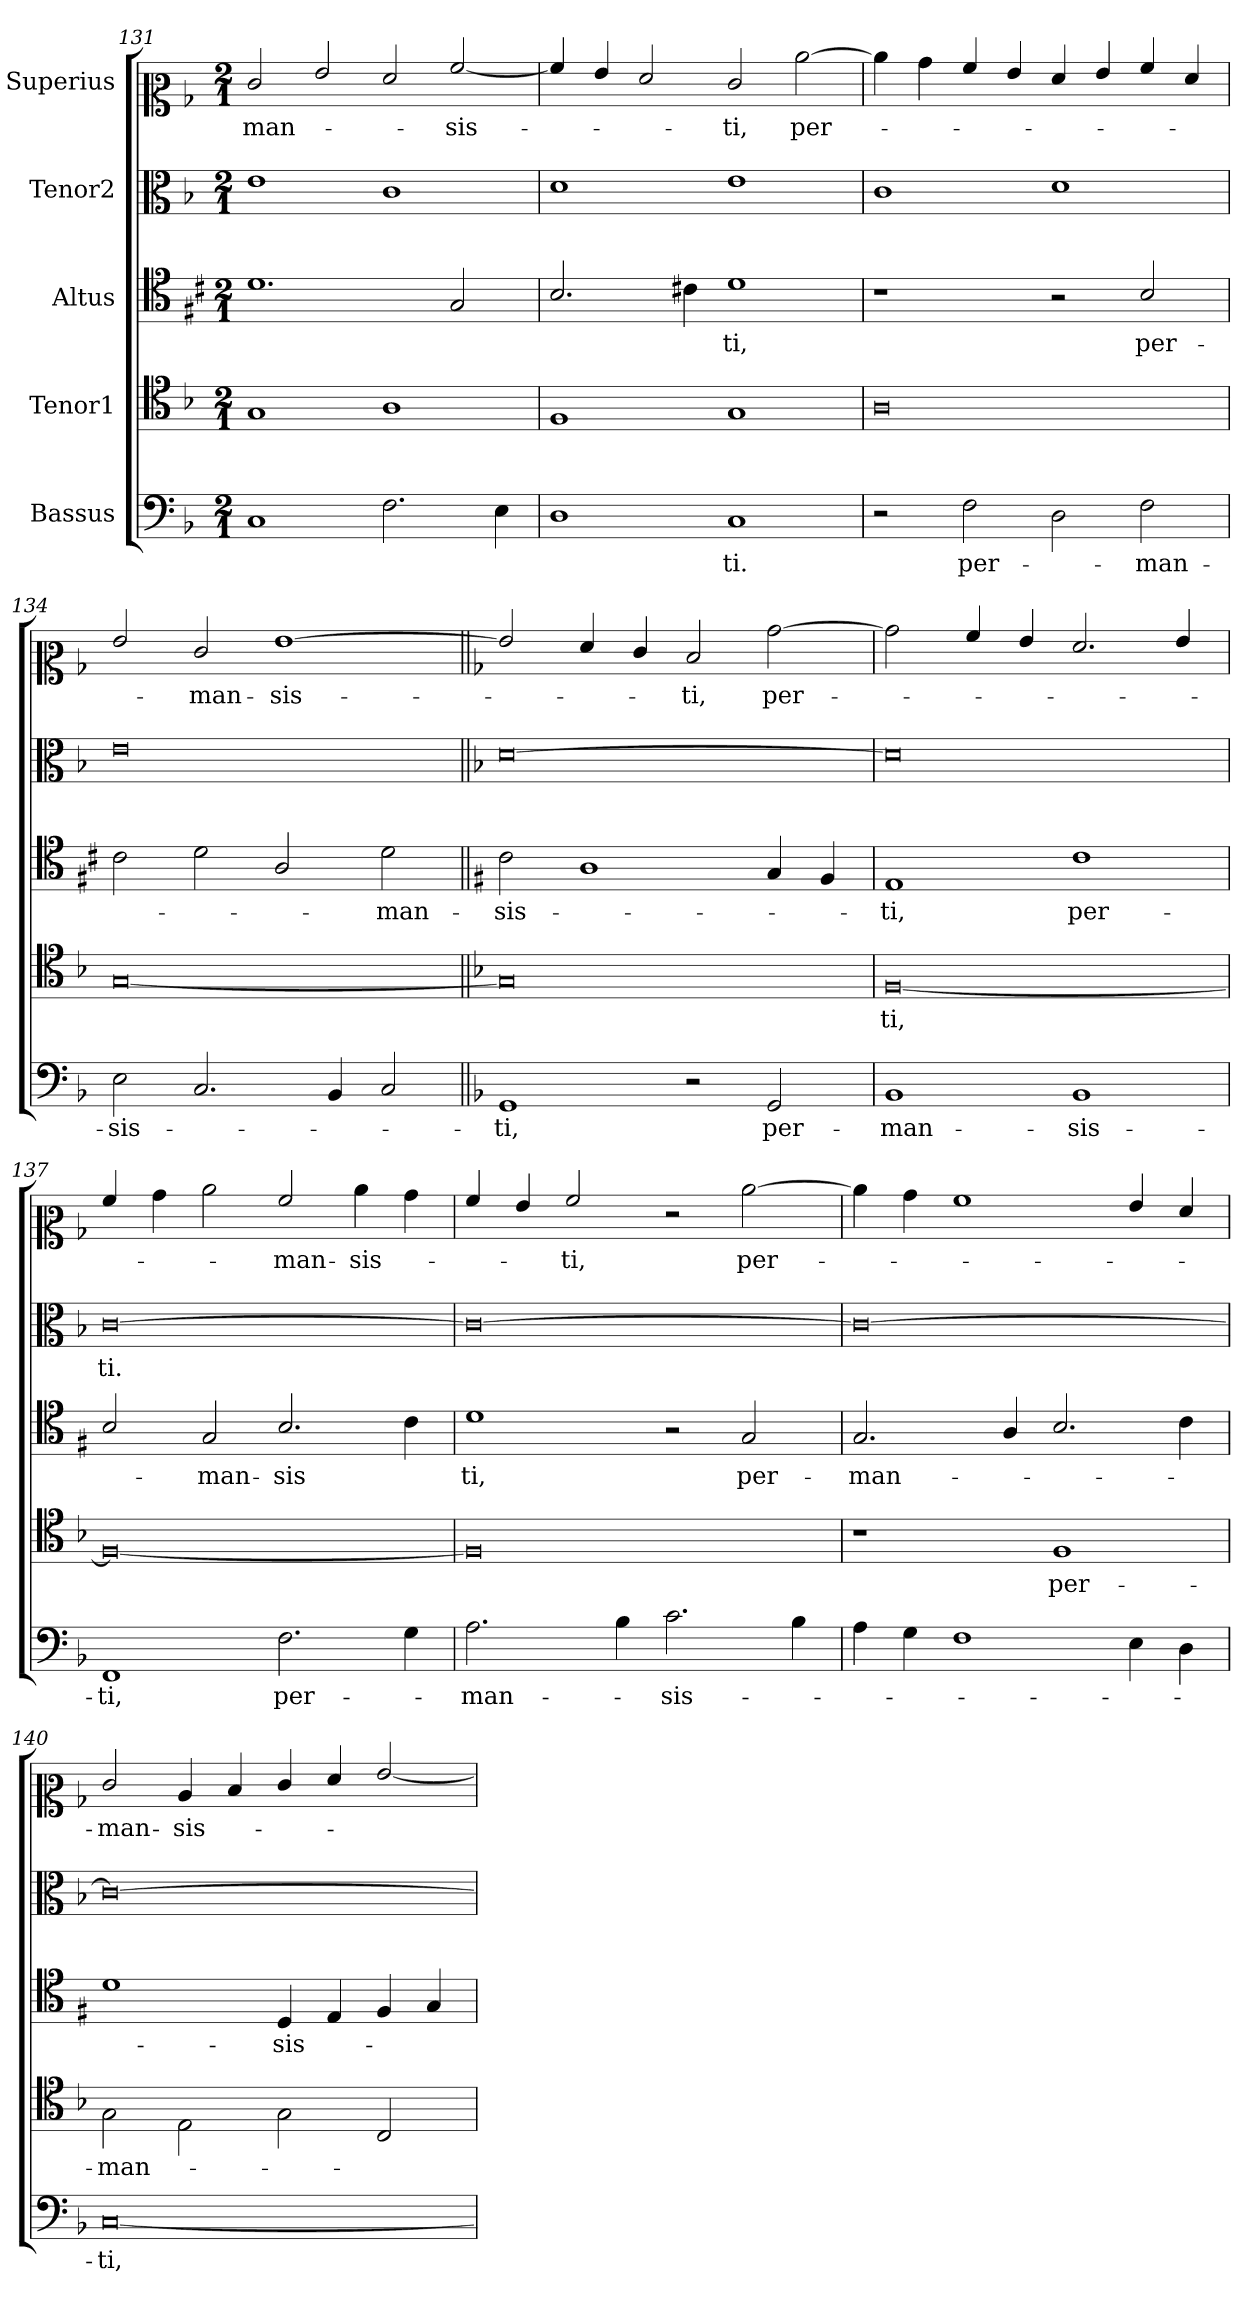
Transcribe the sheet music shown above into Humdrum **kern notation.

**kern	**text	**kern	**text	**kern	**text	**kern	**text	**kern	**text
*part5	*part5	*part4	*part4	*part3	*part3	*part2	*part2	*part1	*part1
*staff5	*staff5	*staff4	*staff4	*staff3	*staff3	*staff2	*staff2	*staff1	*staff1
*I"Bassus	*	*I"Tenor1	*	*I"Altus	*	*I"Tenor2	*	*I"Superius	*
!!LO:LB:g=z
*clefF4	*	*clefC4	*	*clefC4	*	*clefC3	*	*clefC2	*
*	*	*	*	*ITrd1c2	*	*	*	*	*
*k[b-]	*	*k[b-]	*	*k[]	*	*k[b-]	*	*k[b-]	*
*F:	*	*F:	*	*C:	*	*	*	*F:	*
*M2/1	*	*M2/1	*	*M2/1	*	*M2/1	*	*M2/1	*
=131	=131	=131	=131	=131	=131	=131	=131	=131	=131
!	!	!	!	!	!	!	!	!	!LO:LY:b
1C	.	1G	.	1.c	.	1e	.	2e/	-man-
.	.	.	.	.	.	.	.	2g/	.
2.F\	.	1A	.	.	.	1c	.	2f/	.
!	!	!	!	!	!	!	!	!	!LO:LY:b
.	.	.	.	2F/	.	.	.	[2a/	-sis-
4E\	.	.	.	.	.	.	.	.	.
=132	=132	=132	=132	=132	=132	=132	=132	=132	=132
1D	.	1F	.	2.A/	.	1d	.	4a/]	.
.	.	.	.	.	.	.	.	4g/	.
.	.	.	.	.	.	.	.	2f/	.
.	.	.	.	4Bni\	.	.	.	.	.
!	!LO:LY:b	!	!	!	!LO:LY:b	!	!	!	!LO:LY:b
1C	-ti.	1G	.	1c	-ti,	1e	.	2e/	-ti,
!	!	!	!	!	!	!	!	!	!LO:LY:b
.	.	.	.	.	.	.	.	[2cc\	per-
=133	=133	=133	=133	=133	=133	=133	=133	=133	=133
2r	.	0A	.	1r	.	1c	.	4cc\]	.
.	.	.	.	.	.	.	.	4b-\	.
!	!LO:LY:b	!	!	!	!	!	!	!	!
2F\	per-	.	.	.	.	.	.	4a/	.
.	.	.	.	.	.	.	.	4g/	.
2D\	.	.	.	2r	.	1d	.	4f/	.
.	.	.	.	.	.	.	.	4g/	.
!	!LO:LY:b	!	!	!	!LO:LY:b	!	!	!	!
2F\	-man-	.	.	2A/	per-	.	.	4a/	.
.	.	.	.	.	.	.	.	4f/	.
=134	=134	=134	=134	=134	=134	=134	=134	=134	=134
!	!LO:LY:b	!	!	!	!	!	!	!	!
2E\	-sis-	[0G	.	2B\	.	0e	.	2g/	.
!	!	!	!	!	!	!	!	!	!LO:LY:b
2.C/	.	.	.	2c\	.	.	.	2e/	-man-
!	!	!	!	!	!	!	!	!	!LO:LY:b
.	.	.	.	2G/	.	.	.	[1g	-sis-
4BB-/	.	.	.	.	.	.	.	.	.
!	!	!	!	!	!LO:LY:b	!	!	!	!
2C/	.	.	.	2c\	-man-	.	.	.	.
=135||	=135||	=135||	=135||	=135||	=135||	=135||	=135||	=135||	=135||
*	*	*	*	*k[b-]	*	*	*	*	*
*	*	*	*	*F:	*	*	*	*	*
!	!LO:LY:b	!	!	!	!LO:LY:b	!	!	!	!
1GG	-ti,	0G]	.	2B-\	-sis-	[0d	.	2g/]	.
.	.	.	.	1G	.	.	.	4f/	.
.	.	.	.	.	.	.	.	4e/	.
!	!	!	!	!	!	!	!	!	!LO:LY:b
2r	.	.	.	.	.	.	.	2d/	-ti,
!	!LO:LY:b	!	!	!	!	!	!	!	!LO:LY:b
2GG/	per-	.	.	4F/	.	.	.	[2b-\	per-
.	.	.	.	4E/	.	.	.	.	.
=136	=136	=136	=136	=136	=136	=136	=136	=136	=136
!	!LO:LY:b	!	!LO:LY:b	!	!LO:LY:b	!	!	!	!
1BB-	-man-	[0F	-ti,	1D	-ti,	0d]	.	2b-\]	.
.	.	.	.	.	.	.	.	4a/	.
.	.	.	.	.	.	.	.	4g/	.
!	!LO:LY:b	!	!	!	!LO:LY:b	!	!	!	!
1BB-	-sis-	.	.	1B-	per-	.	.	2.f/	.
.	.	.	.	.	.	.	.	4g/	.
!!LO:LB:g=z
=137	=137	=137	=137	=137	=137	=137	=137	=137	=137
!	!LO:LY:b	!	!	!	!	!	!LO:LY:b	!	!
1FF	-ti,	0F_	.	2A/	.	[0c	-ti.	4a/	.
.	.	.	.	.	.	.	.	4b-\	.
!	!	!	!	!	!LO:LY:b	!	!	!	!
.	.	.	.	2F/	-man-	.	.	2cc\	.
!	!LO:LY:b	!	!	!	!LO:LY:b	!	!	!	!LO:LY:b
2.F\	per-	.	.	2.A/	-sis	.	.	2a/	-man-
!	!	!	!	!	!	!	!	!	!LO:LY:b
.	.	.	.	.	.	.	.	4cc\	-sis-
4G\	.	.	.	4B-\	.	.	.	4b-\	.
=138	=138	=138	=138	=138	=138	=138	=138	=138	=138
!	!LO:LY:b	!	!	!	!LO:LY:b	!	!	!	!
2.A\	-man-	0F]	.	1c	ti,	0c_	.	4a/	.
.	.	.	.	.	.	.	.	4g/	.
!	!	!	!	!	!	!	!	!	!LO:LY:b
.	.	.	.	.	.	.	.	2a/	-ti,
4B-\	.	.	.	.	.	.	.	.	.
!	!LO:LY:b	!	!	!	!	!	!	!	!
2.c\	-sis-	.	.	2r	.	.	.	2r	.
!	!	!	!	!	!LO:LY:b	!	!	!	!LO:LY:b
.	.	.	.	2F/	per-	.	.	[2cc\	per-
4B-\	.	.	.	.	.	.	.	.	.
=139	=139	=139	=139	=139	=139	=139	=139	=139	=139
!	!	!	!	!	!LO:LY:b	!	!	!	!
4A\	.	1r	.	2.F/	-man-	0c_	.	4cc\]	.
4G\	.	.	.	.	.	.	.	4b-\	.
1F	.	.	.	.	.	.	.	1a	.
.	.	.	.	4G/	.	.	.	.	.
!	!	!	!LO:LY:b	!	!	!	!	!	!
.	.	1F	per-	2.A/	.	.	.	.	.
4E\	.	.	.	.	.	.	.	4g/	.
4D\	.	.	.	4B-\	.	.	.	4f/	.
=140	=140	=140	=140	=140	=140	=140	=140	=140	=140
!	!LO:LY:b	!	!LO:LY:b	!	!	!	!	!	!LO:LY:b
[0C	-ti,	2G\	-man-	1c	.	0c_	.	2e/	-man-
!	!	!	!	!	!	!	!	!	!LO:LY:b
.	.	2E\	.	.	.	.	.	4c/	-sis-
.	.	.	.	.	.	.	.	4d/	.
!	!	!	!	!	!LO:LY:b	!	!	!	!
.	.	2G\	.	4C/	-sis-	.	.	4e/	.
.	.	.	.	4D/	.	.	.	4f/	.
.	.	2C/	.	4E/	.	.	.	[2g/	.
.	.	.	.	4F/	.	.	.	.	.
=	=	=	=	=	=	=	=	=	=
*-	*-	*-	*-	*-	*-	*-	*-	*-	*-
